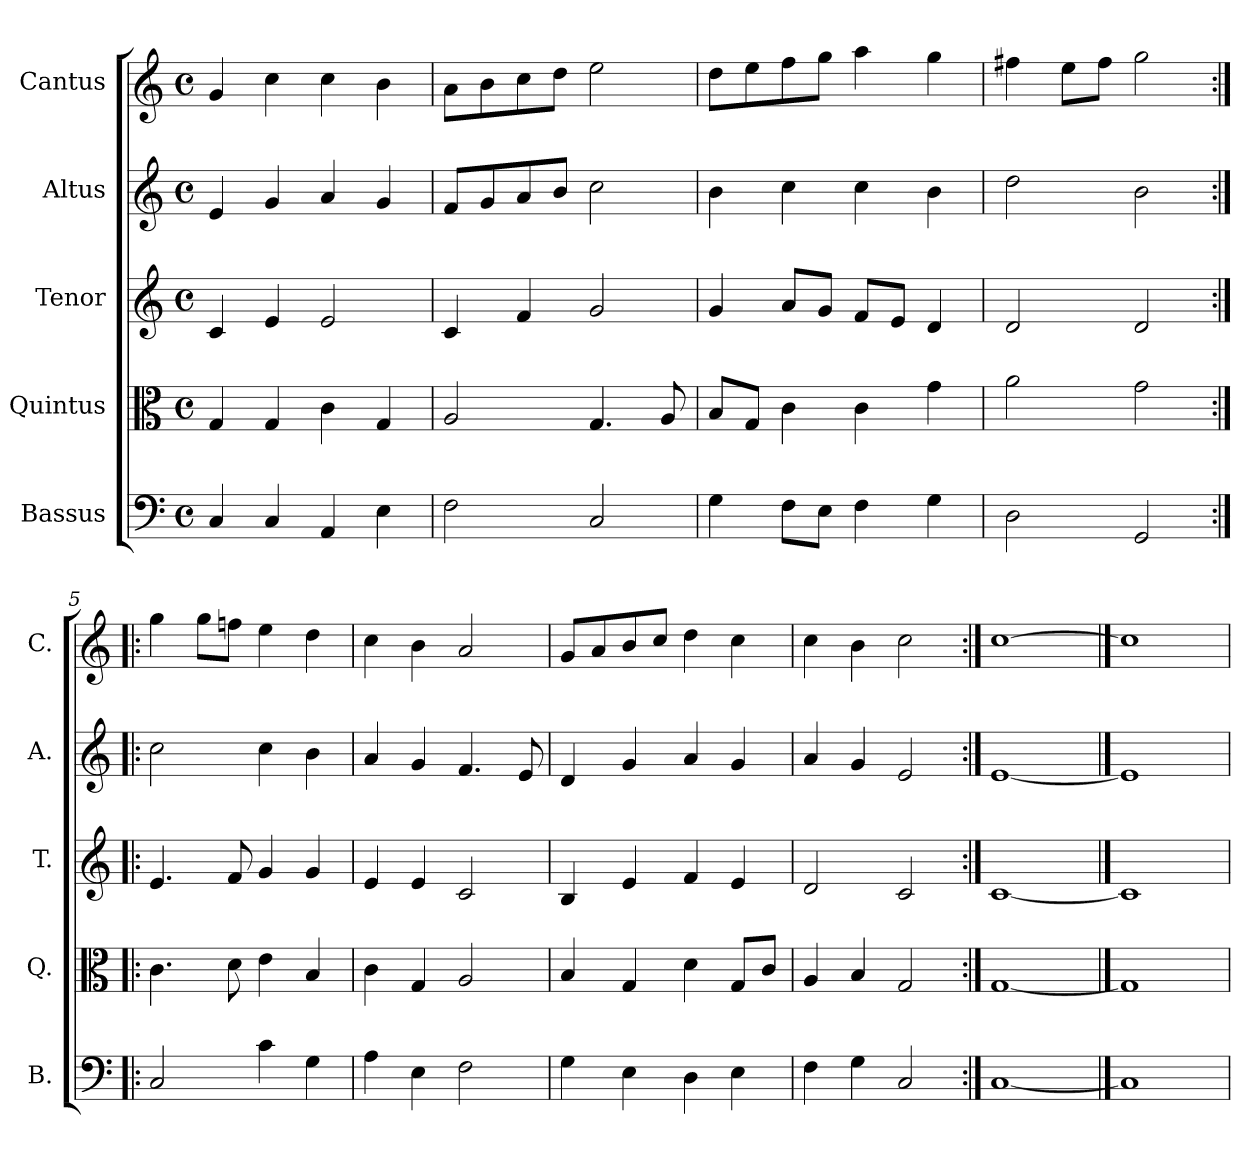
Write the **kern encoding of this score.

**kern	**kern	**kern	**kern	**kern
*part5	*part4	*part3	*part2	*part1
*staff5	*staff4	*staff3	*staff2	*staff1
*I"Bassus	*I"Quintus	*I"Tenor	*I"Altus	*I"Cantus
*I'B.	*I'Q.	*I'T.	*I'A.	*I'C.
*clefF4	*clefC3	*clefG2	*clefG2	*clefG2
*k[]	*k[]	*k[]	*k[]	*k[]
*C:	*C:	*C:	*C:	*C:
*M4/4	*M4/4	*M4/4	*M4/4	*M4/4
*met(c)	*met(c)	*met(c)	*met(c)	*met(c)
=1	=1	=1	=1	=1
4C/	4G/	4c/	4e/	4g/
4C/	4G/	4e/	4g/	4cc\
4AA/	4c\	2e/	4a/	4cc\
4E\	4G/	.	4g/	4b\
=2	=2	=2	=2	=2
2F\	2A/	4c/	8f/L	8a\L
.	.	.	8g/	8b\
.	.	4f/	8a/	8cc\
.	.	.	8b/J	8dd\J
2C/	4.G/	2g/	2cc\	2ee\
.	8A/	.	.	.
=3	=3	=3	=3	=3
4G\	8B/L	4g/	4b\	8dd\L
.	8G/J	.	.	8ee\
8F\L	4c\	8a/L	4cc\	8ff\
8E\J	.	8g/J	.	8gg\J
4F\	4c\	8f/L	4cc\	4aa\
.	.	8e/J	.	.
4G\	4g\	4d/	4b\	4gg\
=4	=4	=4	=4	=4
2D\	2a\	2d/	2dd\	4ff#X\
.	.	.	.	8ee\L
.	.	.	.	8ff#\J
2GG/	2g\	2d/	2b\	2gg\
!!LO:LB:g=z
=5:|!|:	=5:|!|:	=5:|!|:	=5:|!|:	=5:|!|:
2C/	4.c\	4.e/	2cc\	4gg\
.	.	.	.	8gg\L
.	8d\	8f/	.	8ffn\J
4c\	4e\	4g/	4cc\	4ee\
4G\	4B/	4g/	4b\	4dd\
=6	=6	=6	=6	=6
4A\	4c\	4e/	4a/	4cc\
4E\	4G/	4e/	4g/	4b\
2F\	2A/	2c/	4.f/	2a/
.	.	.	8e/	.
=7	=7	=7	=7	=7
4G\	4B/	4B/	4d/	8g/L
.	.	.	.	8a/
4E\	4G/	4e/	4g/	8b/
.	.	.	.	8cc/J
4D\	4d\	4f/	4a/	4dd\
4E\	8G/L	4e/	4g/	4cc\
.	8c/J	.	.	.
=8	=8	=8	=8	=8
4F\	4A/	2d/	4a/	4cc\
4G\	4B/	.	4g/	4b\
2C/	2G/	2c/	2e/	2cc\
=9:|!	=9:|!	=9:|!	=9:|!	=9:|!
[1C/	[1G/	[1c/	[1e/	[1cc\
==10	==10	==10	==10	==10
1C/]	1G/]	1c/]	1e/]	1cc\]
=	=	=	=	=
*-	*-	*-	*-	*-
